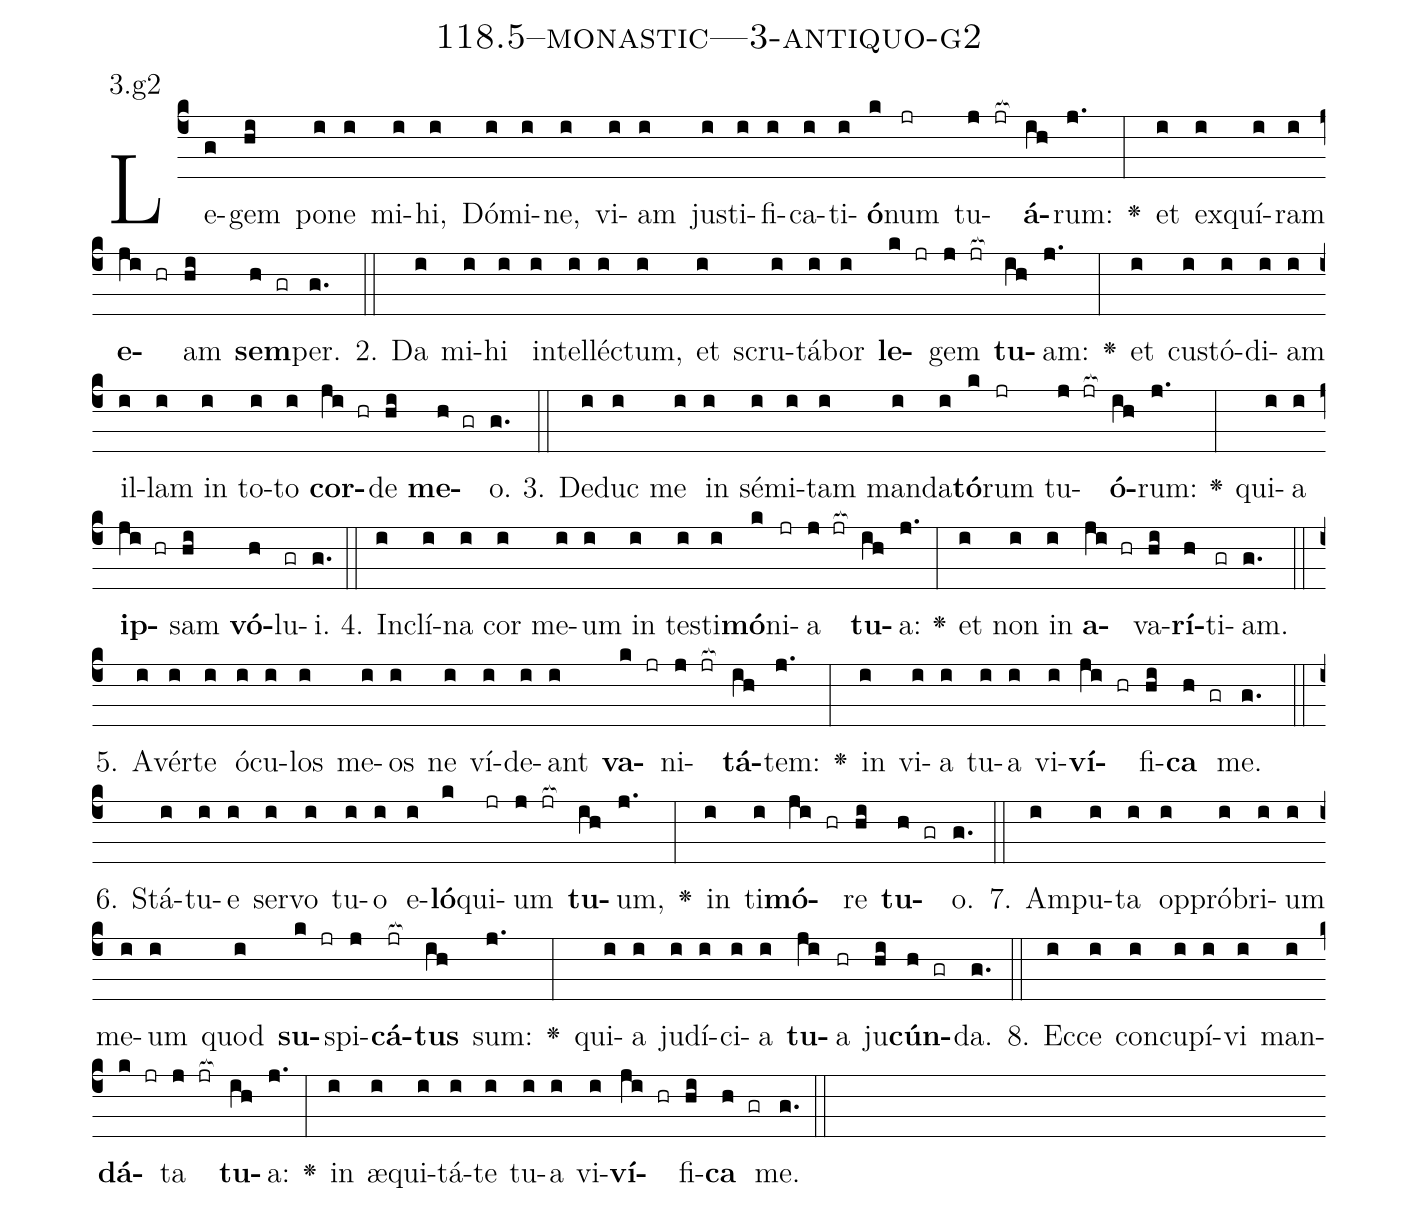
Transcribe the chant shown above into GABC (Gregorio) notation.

name: 118.5--monastic---3-antiquo-g2;
annotation: 3.g2;
%%
(c4)Le(g)gem(hi) po(i)ne(i) mi(i)hi,(i) Dó(i)mi(i)ne,(i) vi(i)am(i) jus(i)ti(i)fi(i)ca(i)ti(i)<b>ó</b>(k)num(jr) tu(j jr[ocb:1{])<b>á</b>(ih[ocb:0}])rum:(j.) <v>\greheightstar</v>(:) et(i) ex(i)quí(i)ram(i) <b>e</b>(ji hr)am(hi) <b>sem</b>(h gr)per.(g.) (::)
2. Da(i) mi(i)hi(i) in(i)tel(i)léc(i)tum,(i) et(i) scru(i)tá(i)bor(i) <b>le</b>(k jr)gem(j jr[ocb:1{]) <b>tu</b>(ih[ocb:0}])am:(j.) <v>\greheightstar</v>(:) et(i) cus(i)tó(i)di(i)am(i) il(i)lam(i) in(i) to(i)to(i) <b>cor</b>(ji hr)de(hi) <b>me</b>(h gr)o.(g.) (::)
3. De(i)duc(i) me(i) in(i) sé(i)mi(i)tam(i) man(i)da(i)<b>tó</b>(k)rum(jr) tu(j jr[ocb:1{])<b>ó</b>(ih[ocb:0}])rum:(j.) <v>\greheightstar</v>(:) qui(i)a(i) <b>ip</b>(ji hr)sam(hi) <b>vó</b>(h)lu(gr)i.(g.) (::)
4. In(i)clí(i)na(i) cor(i) me(i)um(i) in(i) tes(i)ti(i)<b>mó</b>(k)ni(jr)a(j jr[ocb:1{]) <b>tu</b>(ih[ocb:0}])a:(j.) <v>\greheightstar</v>(:) et(i) non(i) in(i) <b>a</b>(ji hr)va(hi)<b>rí</b>(h)ti(gr)am.(g.) (::)
5. A(i)vér(i)te(i) ó(i)cu(i)los(i) me(i)os(i) ne(i) ví(i)de(i)ant(i) <b>va</b>(k jr)ni(j jr[ocb:1{])<b>tá</b>(ih[ocb:0}])tem:(j.) <v>\greheightstar</v>(:) in(i) vi(i)a(i) tu(i)a(i) vi(i)<b>ví</b>(ji hr)fi(hi)<b>ca</b>(h gr) me.(g.) (::)
6. Stá(i)tu(i)e(i) ser(i)vo(i) tu(i)o(i) e(i)<b>ló</b>(k)qui(jr)um(j jr[ocb:1{]) <b>tu</b>(ih[ocb:0}])um,(j.) <v>\greheightstar</v>(:) in(i) ti(i)<b>mó</b>(ji hr)re(hi) <b>tu</b>(h gr)o.(g.) (::)
7. Am(i)pu(i)ta(i) op(i)pró(i)bri(i)um(i) me(i)um(i) quod(i) <b>su</b>(k jr)spi(j)<b>cá</b>(jr[ocb:1{])<b>tus</b>(ih[ocb:0}]) sum:(j.) <v>\greheightstar</v>(:) qui(i)a(i) ju(i)dí(i)ci(i)a(i) <b>tu</b>(ji)a(hr) ju(hi)<b>cún</b>(h gr)da.(g.) (::)
8. Ec(i)ce(i) con(i)cu(i)pí(i)vi(i) man(i)<b>dá</b>(k jr)ta(j jr[ocb:1{]) <b>tu</b>(ih[ocb:0}])a:(j.) <v>\greheightstar</v>(:) in(i) æ(i)qui(i)tá(i)te(i) tu(i)a(i) vi(i)<b>ví</b>(ji hr)fi(hi)<b>ca</b>(h gr) me.(g.) (::)
